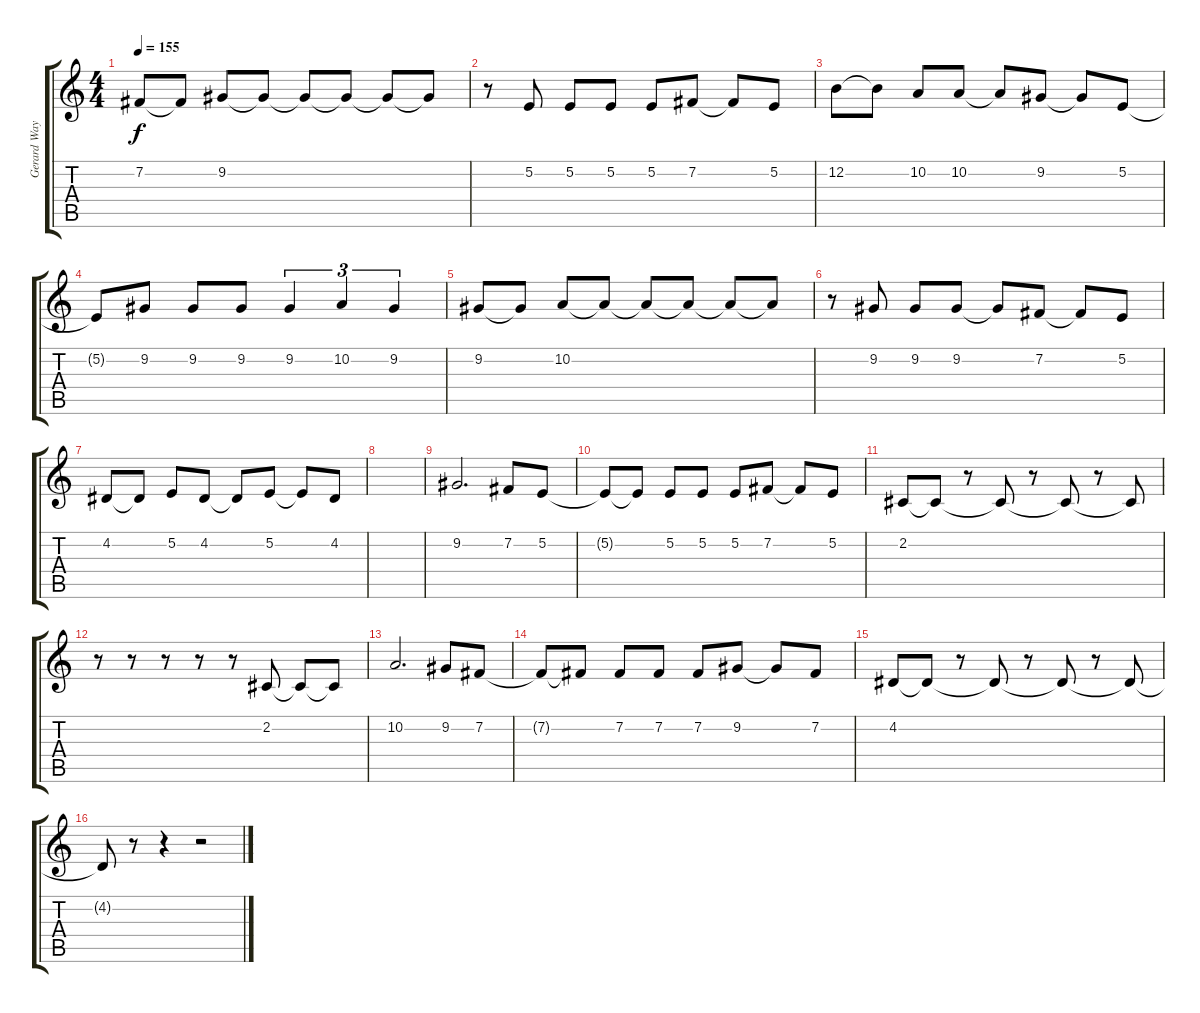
\track ("Gerard Way [Vocals]" "Gerard Way") {instrument altosax}
\staff {score tabs}
\tuning (E4 B3 G3 D3 A2 E2) {hide}
\ts (4 4)
\tempo 155
\clef g2
\ks c
7.2.8{dy f} 7.2{t}.8 9.2.8 9.2{t}.8 9.2{t}.8 9.2{t}.8 9.2{t}.8 9.2{t}.8 |
r.8 5.2.8 5.2.8 5.2.8 5.2.8 7.2.8 7.2{t}.8 5.2.8 |
12.2.8 12.2{t}.8 10.2.8 10.2.8 10.2{t}.8 9.2.8 9.2{t}.8 5.2.8 |
5.2{t}.8 9.2.8 9.2.8 9.2.8 9.2.4{tu (3 2)} 10.2.4{tu (3 2)} 9.2.4{tu (3 2)} |
9.2.8 9.2{t}.8 10.2.8 10.2{t}.8 10.2{t}.8 10.2{t}.8 10.2{t}.8 10.2{t}.8 |
r.8 9.2.8 9.2.8 9.2.8 9.2{t}.8 7.2.8 7.2{t}.8 5.2.8 |
4.2.8 4.2{t}.8 5.2.8 4.2.8 4.2{t}.8 5.2.8 5.2{t}.8 4.2.8 |
|
9.2.2{d} 7.2.8 5.2.8 |
5.2{t}.8 5.2{t}.8 5.2.8 5.2.8 5.2.8 7.2.8 7.2{t}.8 5.2.8 |
2.2.8 2.2{t}.8 r.8 2.2{t}.8 r.8 2.2{t}.8 r.8 2.2{t}.8 |
r.8 r.8 r.8 r.8 r.8 2.2.8 2.2{t}.8 2.2{t}.8 |
10.2.2{d} 9.2.8 7.2.8 |
7.2{t}.8 7.2{t}.8 7.2.8 7.2.8 7.2.8 9.2.8 9.2{t}.8 7.2.8 |
4.2.8 4.2{t}.8 r.8 4.2{t}.8 r.8 4.2{t}.8 r.8 4.2{t}.8 |
4.2{t}.8 r.8 r.4 r.2
